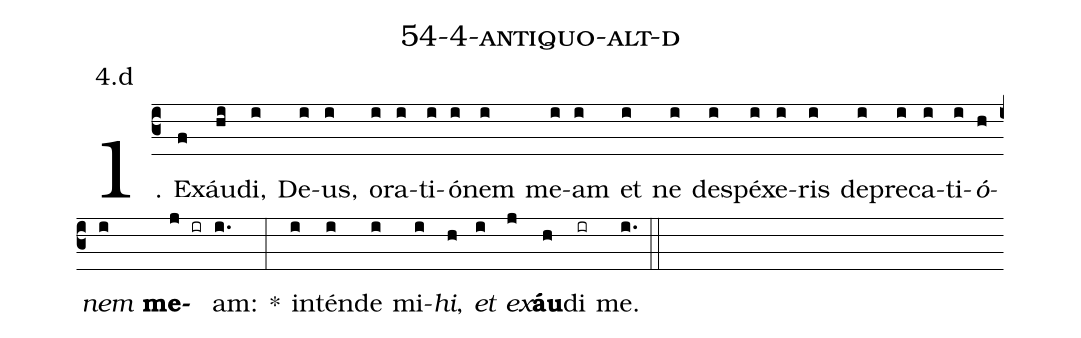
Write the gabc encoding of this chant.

name: 54-4-antiquo-alt-d;
annotation: 4.d;
%%
(c3)1. Ex(f)áu(hi)di,(i) De(i)us,(i) o(i)ra(i)ti(i)ó(i)nem(i) me(i)am(i) et(i) ne(i) de(i)spé(i)xe(i)ris(i) de(i)pre(i)ca(i)ti(i)<i>ó</i>(h)<i>nem</i>(i) <b>me</b>(j ir)am:(i.) *(:) in(i)tén(i)de(i) mi(i)<i>hi</i>,(h) <i>et</i>(i) <i>ex</i>(j)<b>áu</b>(h)di(ir) me.(i.) (::)
